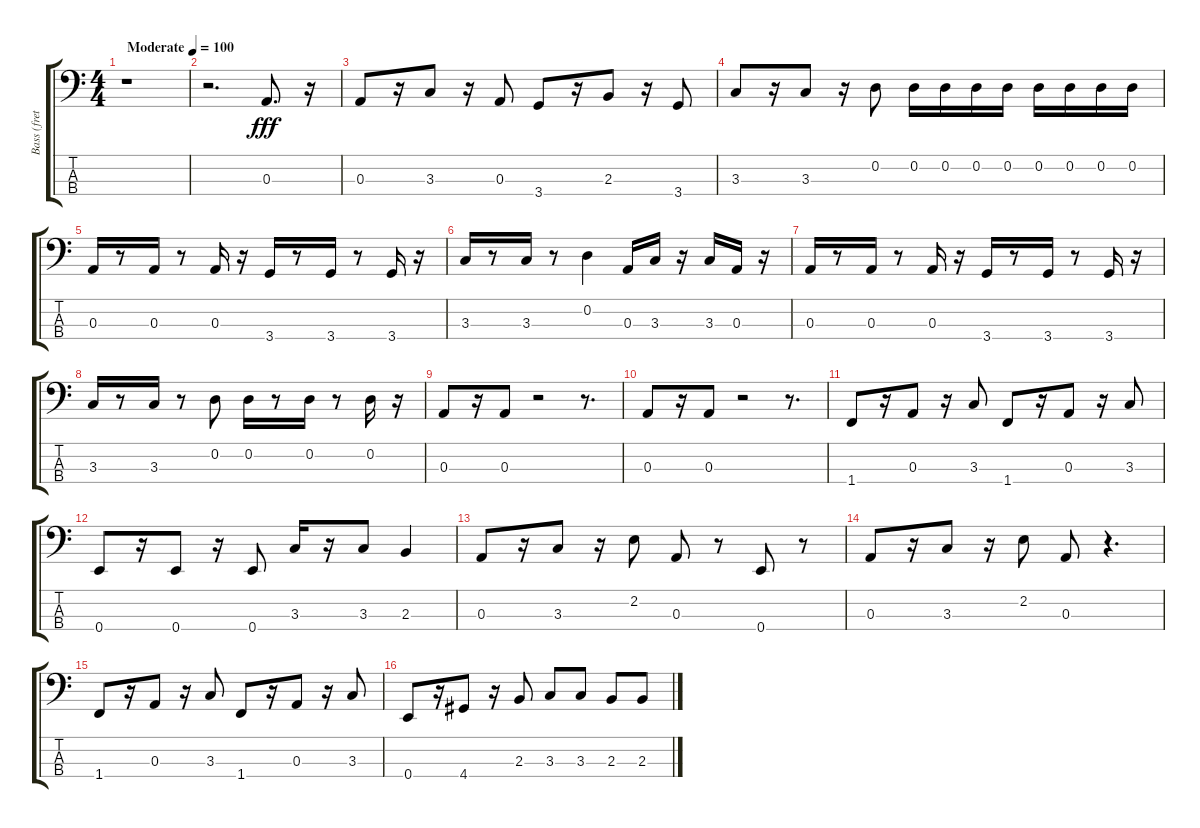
\track ("Bass (fretless acouctic)" "Bass (fret") {instrument fretlessbass}
\staff {score tabs}
\tuning (G2 D2 A1 E1) {hide}
\ts (4 4)
\tempo (100 "Moderate")
\clef f4
\ks c
r.1{dy fff instrument fretlessbass} |
r.2{d} 0.3.8{d} r.16 |
0.3.8 r.16 3.3.8 r.16 0.3.8 3.4.8 r.16 2.3.8 r.16 3.4.8 |
3.3.8 r.16 3.3.8 r.16 0.2.8 0.2.16 0.2.16 0.2.16 0.2.16 0.2.16 0.2.16 0.2.16 0.2.16 |
0.3.16 r.8 0.3.16 r.8 0.3.16 r.16 3.4.16 r.8 3.4.16 r.8 3.4.16 r.16 |
3.3.16 r.8 3.3.16 r.8 0.2.4 0.3.16 3.3.16 r.16 3.3.16 0.3.16 r.16 |
0.3.16 r.8 0.3.16 r.8 0.3.16 r.16 3.4.16 r.8 3.4.16 r.8 3.4.16 r.16 |
3.3.16 r.8 3.3.16 r.8 0.2.8 0.2.16 r.8 0.2.16 r.8 0.2.16 r.16 |
0.3.8 r.16 0.3.8 r.2 r.8{d} |
0.3.8 r.16 0.3.8 r.2 r.8{d} |
1.4.8 r.16 0.3.8 r.16 3.3.8 1.4.8 r.16 0.3.8 r.16 3.3.8 |
0.4.8 r.16 0.4.8 r.16 0.4.8 3.3.16 r.16 3.3.8 2.3.4 |
0.3.8 r.16 3.3.8 r.16 2.2.8 0.3.8 r.8 0.4.8 r.8 |
0.3.8 r.16 3.3.8 r.16 2.2.8 0.3.8 r.4{d} |
1.4.8 r.16 0.3.8 r.16 3.3.8 1.4.8 r.16 0.3.8 r.16 3.3.8 |
0.4.8 r.16 4.4.8 r.16 2.3.8 3.3.8 3.3.8 2.3.8 2.3.8
